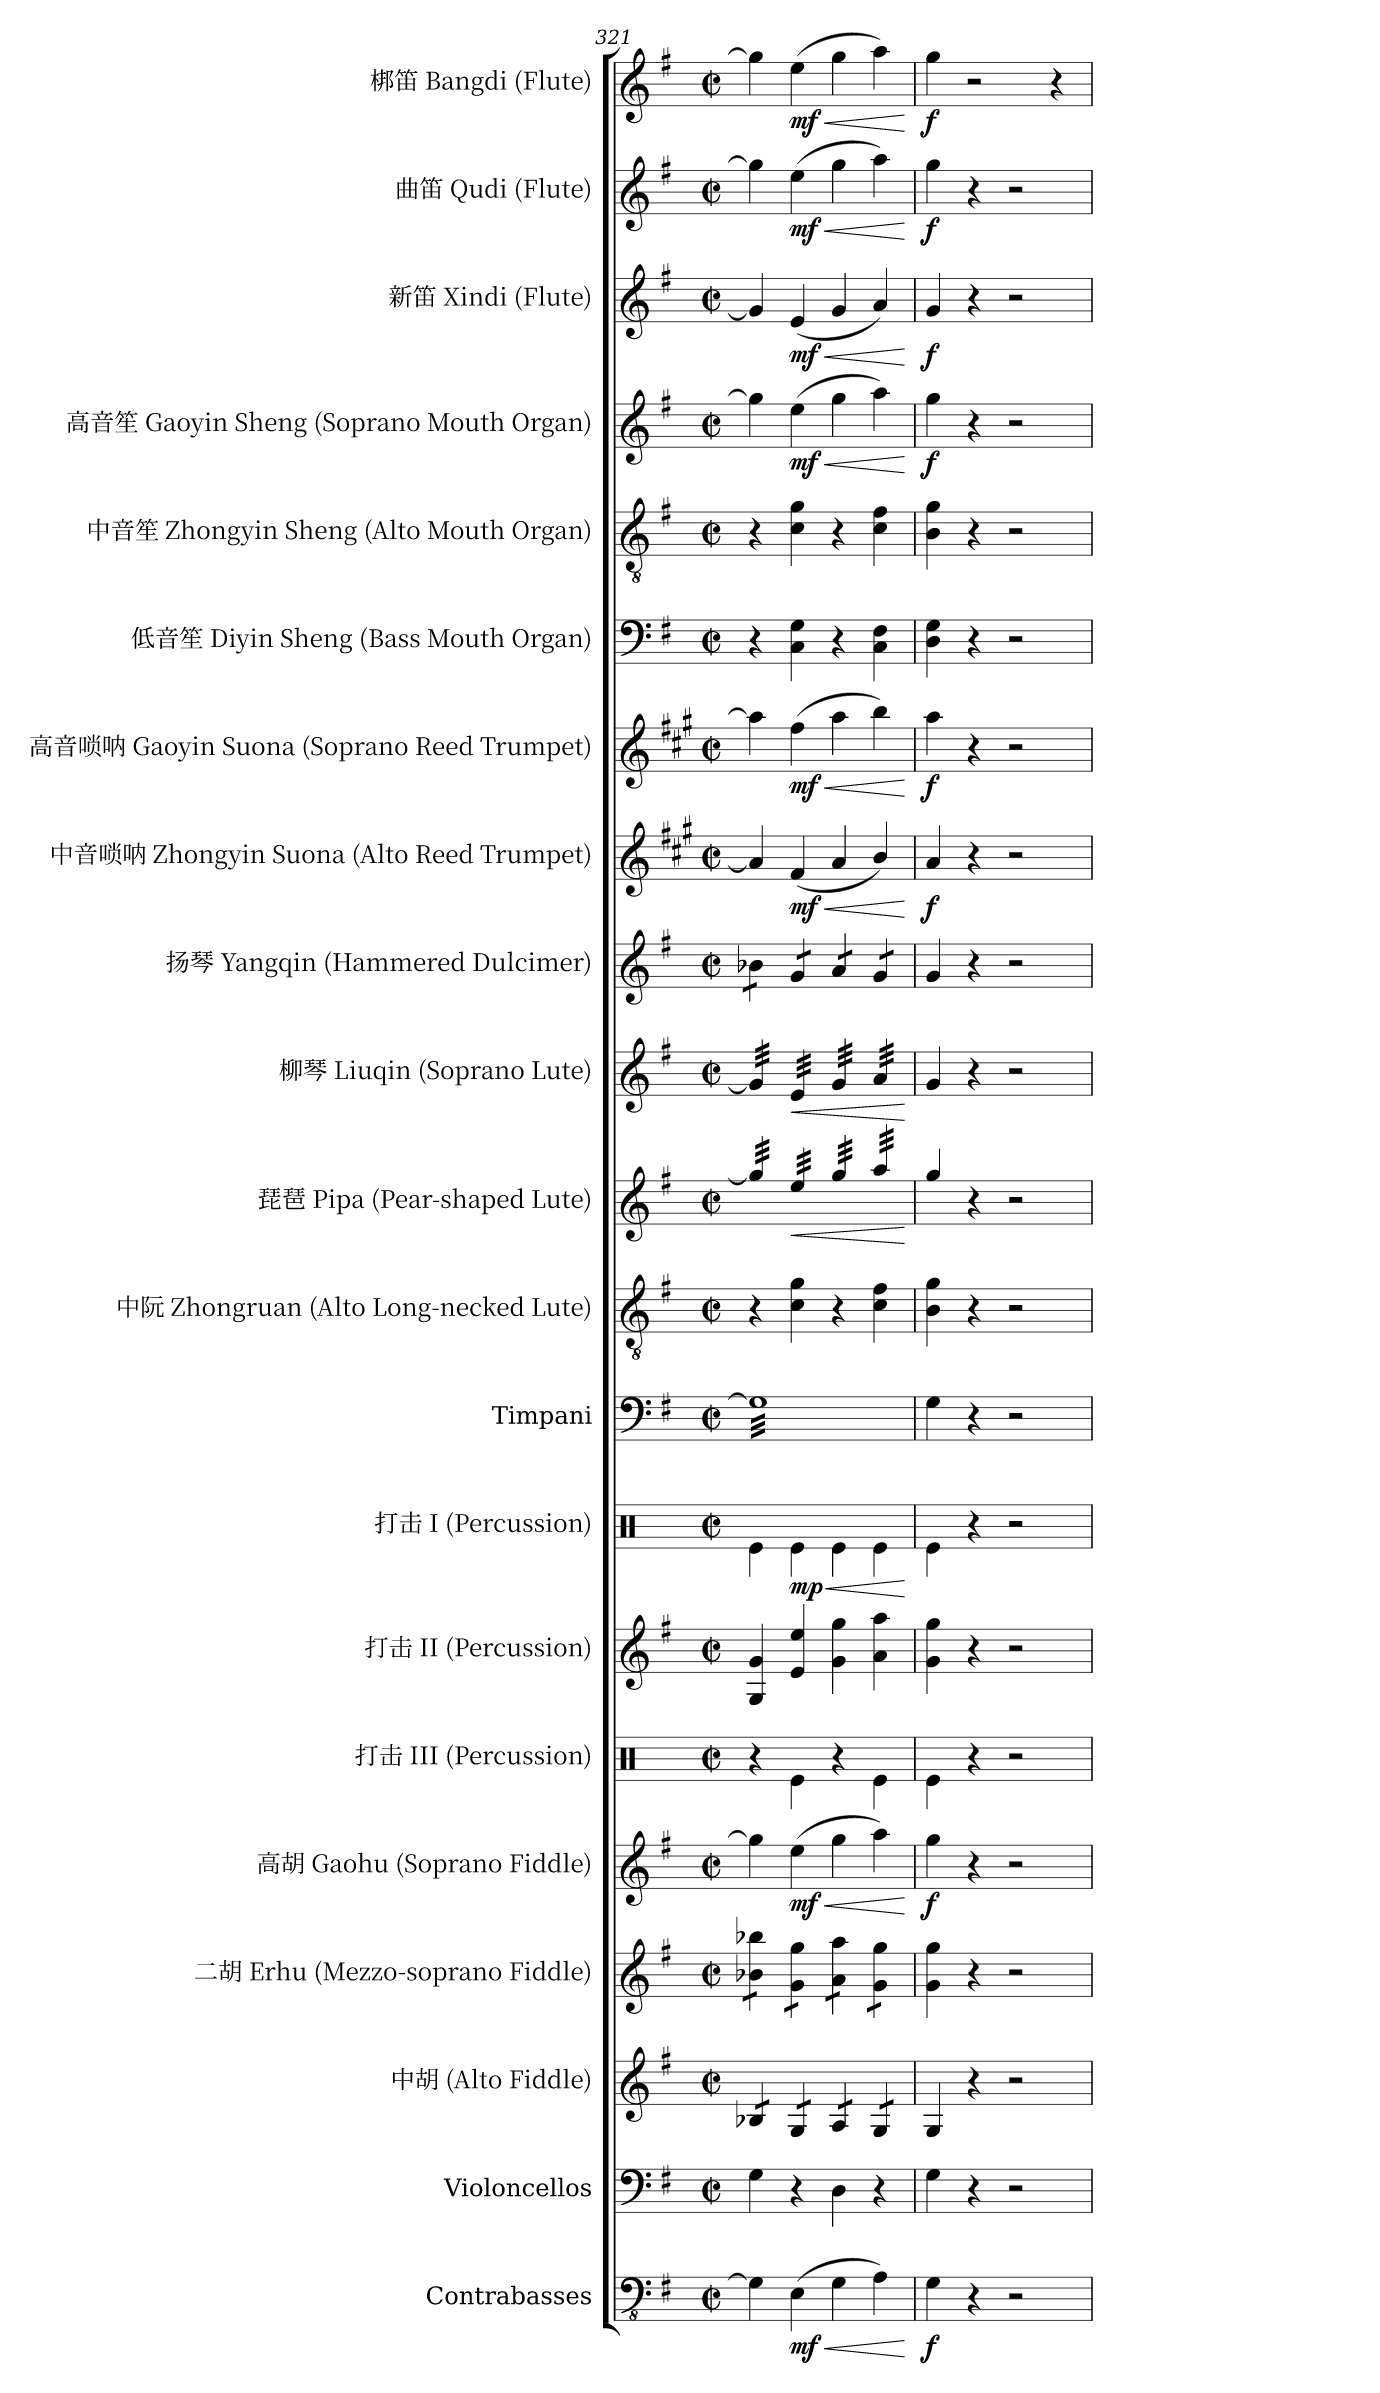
**kern	**dynam	**kern	**kern	**kern	**kern	**dynam	**kern	**kern	**kern	**dynam	**kern	**kern	**kern	**dynam	**kern	**dynam	**kern	**kern	**dynam	**kern	**dynam	**kern	**kern	**kern	**dynam	**kern	**dynam	**kern	**dynam	**kern	**dynam
*part21	*part21	*part20	*part19	*part18	*part17	*part17	*part16	*part15	*part14	*part14	*part13	*part12	*part11	*part11	*part10	*part10	*part9	*part8	*part8	*part7	*part7	*part6	*part5	*part4	*part4	*part3	*part3	*part2	*part2	*part1	*part1
*staff21	*staff21	*staff20	*staff19	*staff18	*staff17	*staff17	*staff16	*staff15	*staff14	*staff14	*staff13	*staff12	*staff11	*staff11	*staff10	*staff10	*staff9	*staff8	*staff8	*staff7	*staff7	*staff6	*staff5	*staff4	*staff4	*staff3	*staff3	*staff2	*staff2	*staff1	*staff1
*I"Contrabasses	*	*I"Violoncellos	*I"中胡 (Alto Fiddle)	*I"二胡 Erhu (Mezzo-soprano Fiddle)	*I"高胡 Gaohu (Soprano Fiddle)	*	*I"打击 III (Percussion)	*I"打击 II (Percussion)	*I"打击 I (Percussion)	*	*I"Timpani	*I"中阮 Zhongruan (Alto Long-necked Lute)	*I"琵琶 Pipa (Pear-shaped Lute)	*	*I"柳琴 Liuqin (Soprano Lute)	*	*I"扬琴 Yangqin  (Hammered Dulcimer)	*I"中音唢呐 Zhongyin Suona (Alto Reed Trumpet)	*	*I"高音唢呐 Gaoyin Suona (Soprano Reed Trumpet)	*	*I"低音笙 Diyin Sheng (Bass Mouth Organ)	*I"中音笙 Zhongyin Sheng (Alto Mouth Organ)	*I"高音笙 Gaoyin Sheng (Soprano Mouth Organ)	*	*I"新笛 Xindi (Flute)	*	*I"曲笛 Qudi (Flute)	*	*I"梆笛 Bangdi (Flute)	*
*I'Cbs.	*	*I'Vcs.	*	*	*	*	*I'打击 III	*I'打击 II	*I'打击 I	*	*I'Timp.	*	*	*	*	*	*	*	*	*	*	*	*	*	*	*	*	*	*	*	*
*clefFv4	*	*clefF4	*clefG2	*clefG2	*clefG2	*	*clefX	*clefG2	*clefX	*	*clefF4	*clefGv2	*clefG2	*	*clefG2	*	*clefG2	*clefG2	*	*clefG2	*	*clefF4	*clefGv2	*clefG2	*	*clefG2	*	*clefG2	*	*clefG2	*
*	*	*	*	*	*	*	*	*	*	*	*	*	*ITrd7c12	*	*	*	*	*ITrd1c2	*	*ITrd1c2	*	*	*	*	*	*	*	*	*	*	*
*k[f#]	*	*k[f#]	*k[f#]	*k[f#]	*k[f#]	*	*k[]	*k[f#]	*k[]	*	*k[f#]	*k[f#]	*k[f#]	*	*k[f#]	*	*k[f#]	*k[f#]	*	*k[f#]	*	*k[f#]	*k[f#]	*k[f#]	*	*k[f#]	*	*k[f#]	*	*k[f#]	*
*M2/2	*	*M2/2	*M2/2	*M2/2	*M2/2	*	*M2/2	*M2/2	*M2/2	*	*M2/2	*M2/2	*M2/2	*	*M2/2	*	*M2/2	*M2/2	*	*M2/2	*	*M2/2	*M2/2	*M2/2	*	*M2/2	*	*M2/2	*	*M2/2	*
*met(c|)	*	*met(c|)	*met(c|)	*met(c|)	*met(c|)	*	*met(c|)	*met(c|)	*met(c|)	*	*met(c|)	*met(c|)	*met(c|)	*	*met(c|)	*	*met(c|)	*met(c|)	*	*met(c|)	*	*met(c|)	*met(c|)	*met(c|)	*	*met(c|)	*	*met(c|)	*	*met(c|)	*
=321	=321	=321	=321	=321	=321	=321	=321	=321	=321	=321	=321	=321	=321	=321	=321	=321	=321	=321	=321	=321	=321	=321	=321	=321	=321	=321	=321	=321	=321	=321	=321
*	*	*	*tremolo	*	*	*	*	*	*	*	*	*	*	*	*	*	*	*	*	*	*	*	*	*	*	*	*	*	*	*	*
*	*	*	*	*tremolo	*	*	*	*	*	*	*	*	*	*	*	*	*	*	*	*	*	*	*	*	*	*	*	*	*	*	*
*	*	*	*	*	*	*	*	*	*	*	*tremolo	*	*	*	*	*	*	*	*	*	*	*	*	*	*	*	*	*	*	*	*
*	*	*	*	*	*	*	*	*	*	*	*	*	*tremolo	*	*	*	*	*	*	*	*	*	*	*	*	*	*	*	*	*	*
*	*	*	*	*	*	*	*	*	*	*	*	*	*	*	*tremolo	*	*	*	*	*	*	*	*	*	*	*	*	*	*	*	*
*	*	*	*	*	*	*	*	*	*	*	*	*	*	*	*	*	*tremolo	*	*	*	*	*	*	*	*	*	*	*	*	*	*
4GG\]	.	4G\	8B-X/L	8b-X\ 8bb-X\L	4gg\]	.	4r	4G/ 4g/	4Re\	.	32G]LLL	4r	32g/]LLL	.	32g/]LLL	.	8b-X\L	4g/]	.	4gg\]	.	4r	4r	4gg\]	.	4g/]	.	4gg\]	.	4gg\]	.
.	.	.	.	.	.	.	.	.	.	.	32G	.	32g/	.	32g/	.	.	.	.	.	.	.	.	.	.	.	.	.	.	.	.
.	.	.	.	.	.	.	.	.	.	.	32G	.	32g/	.	32g/	.	.	.	.	.	.	.	.	.	.	.	.	.	.	.	.
.	.	.	.	.	.	.	.	.	.	.	32G	.	32g/	.	32g/	.	.	.	.	.	.	.	.	.	.	.	.	.	.	.	.
.	.	.	8B-X/J	8b-X\ 8bb-X\J	.	.	.	.	.	.	32G	.	32g/	.	32g/	.	8b-X\J	.	.	.	.	.	.	.	.	.	.	.	.	.	.
.	.	.	.	.	.	.	.	.	.	.	32G	.	32g/	.	32g/	.	.	.	.	.	.	.	.	.	.	.	.	.	.	.	.
.	.	.	.	.	.	.	.	.	.	.	32G	.	32g/	.	32g/	.	.	.	.	.	.	.	.	.	.	.	.	.	.	.	.
.	.	.	.	.	.	.	.	.	.	.	32G	.	32g/JJJ	.	32g/JJJ	.	.	.	.	.	.	.	.	.	.	.	.	.	.	.	.
!	!LO:HP:b	!	!	!	!	!LO:HP:b	!	!	!	!LO:HP:b	!	!	!	!LO:HP:b	!	!LO:HP:b	!	!	!LO:HP:b	!	!LO:HP:b	!	!	!	!LO:HP:b	!	!LO:HP:b	!	!LO:HP:b	!	!LO:HP:b
!	!LO:DY:n=1:b	!	!	!	!	!LO:DY:n=1:b	!	!	!	!LO:DY:n=1:b	!	!	!	!	!	!	!	!	!LO:DY:n=1:b	!	!LO:DY:n=1:b	!	!	!	!LO:DY:n=1:b	!	!LO:DY:n=1:b	!	!LO:DY:n=1:b	!	!LO:DY:n=1:b
(4EE\	< mf	4r	8G/L	8g\ 8gg\L	(4ee\	< mf	4Re\	4e/ 4ee/	4Re\	< mp	32G	4c\ 4g\	(32e/LLL	<	(32e/LLL	<	8g/L	(4e/	< mf	(4ee\	< mf	4C\ 4G\	4c\ 4g\	(4ee\	< mf	(4e/	< mf	(4ee\	< mf	(4ee\	< mf
.	.	.	.	.	.	.	.	.	.	.	32G	.	(32e/	.	(32e/	.	.	.	.	.	.	.	.	.	.	.	.	.	.	.	.
.	.	.	.	.	.	.	.	.	.	.	32G	.	(32e/	.	(32e/	.	.	.	.	.	.	.	.	.	.	.	.	.	.	.	.
.	.	.	.	.	.	.	.	.	.	.	32G	.	(32e/	.	(32e/	.	.	.	.	.	.	.	.	.	.	.	.	.	.	.	.
.	.	.	8G/J	8g\ 8gg\J	.	.	.	.	.	.	32G	.	(32e/	.	(32e/	.	8g/J	.	.	.	.	.	.	.	.	.	.	.	.	.	.
.	.	.	.	.	.	.	.	.	.	.	32G	.	(32e/	.	(32e/	.	.	.	.	.	.	.	.	.	.	.	.	.	.	.	.
.	.	.	.	.	.	.	.	.	.	.	32G	.	(32e/	.	(32e/	.	.	.	.	.	.	.	.	.	.	.	.	.	.	.	.
.	.	.	.	.	.	.	.	.	.	.	32G	.	(32e/JJJ	.	(32e/JJJ	.	.	.	.	.	.	.	.	.	.	.	.	.	.	.	.
4GG\	.	4D\	8A/L	8a\ 8aa\L	4gg\	.	4r	4g\ 4gg\	4Re\	.	32G	4r	32g/LLL	.	32g/LLL	.	8a/L	4g/	.	4gg\	.	4r	4r	4gg\	.	4g/	.	4gg\	.	4gg\	.
.	.	.	.	.	.	.	.	.	.	.	32G	.	32g/	.	32g/	.	.	.	.	.	.	.	.	.	.	.	.	.	.	.	.
.	.	.	.	.	.	.	.	.	.	.	32G	.	32g/	.	32g/	.	.	.	.	.	.	.	.	.	.	.	.	.	.	.	.
.	.	.	.	.	.	.	.	.	.	.	32G	.	32g/	.	32g/	.	.	.	.	.	.	.	.	.	.	.	.	.	.	.	.
.	.	.	8A/J	8a\ 8aa\J	.	.	.	.	.	.	32G	.	32g/	.	32g/	.	8a/J	.	.	.	.	.	.	.	.	.	.	.	.	.	.
.	.	.	.	.	.	.	.	.	.	.	32G	.	32g/	.	32g/	.	.	.	.	.	.	.	.	.	.	.	.	.	.	.	.
.	.	.	.	.	.	.	.	.	.	.	32G	.	32g/	.	32g/	.	.	.	.	.	.	.	.	.	.	.	.	.	.	.	.
.	.	.	.	.	.	.	.	.	.	.	32G	.	32g/JJJ	.	32g/JJJ	.	.	.	.	.	.	.	.	.	.	.	.	.	.	.	.
4AA\)	.	4r	8G/L	8g\ 8gg\L	4aa\)	.	4Re\	4a\ 4aa\	4Re\	.	32G	4c\ 4f#\	32a/)LLL	.	32a/)LLL	.	8g/L	4a/)	.	4aa\)	.	4C\ 4F#\	4c\ 4f#\	4aa\)	.	4a/)	.	4aa\)	.	4aa\)	.
.	.	.	.	.	.	.	.	.	.	.	32G	.	32a/)	.	32a/)	.	.	.	.	.	.	.	.	.	.	.	.	.	.	.	.
.	.	.	.	.	.	.	.	.	.	.	32G	.	32a/)	.	32a/)	.	.	.	.	.	.	.	.	.	.	.	.	.	.	.	.
.	.	.	.	.	.	.	.	.	.	.	32G	.	32a/)	.	32a/)	.	.	.	.	.	.	.	.	.	.	.	.	.	.	.	.
.	.	.	8G/J	8g\ 8gg\J	.	.	.	.	.	.	32G	.	32a/)	.	32a/)	.	8g/J	.	.	.	.	.	.	.	.	.	.	.	.	.	.
*	*	*	*	*	*	*	*	*	*	*	*	*	*	*	*	*	*Xtremolo	*	*	*	*	*	*	*	*	*	*	*	*	*	*
*	*	*	*	*Xtremolo	*	*	*	*	*	*	*	*	*	*	*	*	*	*	*	*	*	*	*	*	*	*	*	*	*	*	*
*	*	*	*Xtremolo	*	*	*	*	*	*	*	*	*	*	*	*	*	*	*	*	*	*	*	*	*	*	*	*	*	*	*	*
.	.	.	.	.	.	.	.	.	.	.	32G	.	32a/)	.	32a/)	.	.	.	.	.	.	.	.	.	.	.	.	.	.	.	.
.	.	.	.	.	.	.	.	.	.	.	32G	.	32a/)	.	32a/)	.	.	.	.	.	.	.	.	.	.	.	.	.	.	.	.
.	.	.	.	.	.	.	.	.	.	.	32GJJJ	.	32a/)JJJ	.	32a/)JJJ	.	.	.	.	.	.	.	.	.	.	.	.	.	.	.	.
*	*	*	*	*	*	*	*	*	*	*	*	*	*	*	*Xtremolo	*	*	*	*	*	*	*	*	*	*	*	*	*	*	*	*
*	*	*	*	*	*	*	*	*	*	*	*	*	*Xtremolo	*	*	*	*	*	*	*	*	*	*	*	*	*	*	*	*	*	*
*	*	*	*	*	*	*	*	*	*	*	*Xtremolo	*	*	*	*	*	*	*	*	*	*	*	*	*	*	*	*	*	*	*	*
.	[	.	.	.	.	[	.	.	.	[	.	.	.	[	.	[	.	.	[	.	[	.	.	.	[	.	[	.	[	.	[
=322	=322	=322	=322	=322	=322	=322	=322	=322	=322	=322	=322	=322	=322	=322	=322	=322	=322	=322	=322	=322	=322	=322	=322	=322	=322	=322	=322	=322	=322	=322	=322
!	!LO:DY:b	!	!	!	!	!LO:DY:b	!	!	!	!	!	!	!	!	!	!	!	!	!LO:DY:b	!	!LO:DY:b	!	!	!	!LO:DY:b	!	!LO:DY:b	!	!LO:DY:b	!	!LO:DY:b
4GG\	f	4G\	4G/	4g\ 4gg\	4gg\	f	4Re\	4g\ 4gg\	4Re\	.	4G\	4B\ 4g\	4g/	.	4g/	.	4g/	4g/	f	4gg\	f	4D\ 4G\	4B\ 4g\	4gg\	f	4g/	f	4gg\	f	4gg\	f
4r	.	4r	4r	4r	4r	.	4r	4r	4r	.	4r	4r	4r	.	4r	.	4r	4r	.	4r	.	4r	4r	4r	.	4r	.	4r	.	2r	.
2r	.	2r	2r	2r	2r	.	2r	2r	2r	.	2r	2r	2r	.	2r	.	2r	2r	.	2r	.	2r	2r	2r	.	2r	.	2r	.	.	.
.	.	.	.	.	.	.	.	.	.	.	.	.	.	.	.	.	.	.	.	.	.	.	.	.	.	.	.	.	.	4r	.
=	=	=	=	=	=	=	=	=	=	=	=	=	=	=	=	=	=	=	=	=	=	=	=	=	=	=	=	=	=	=	=
*-	*-	*-	*-	*-	*-	*-	*-	*-	*-	*-	*-	*-	*-	*-	*-	*-	*-	*-	*-	*-	*-	*-	*-	*-	*-	*-	*-	*-	*-	*-	*-
